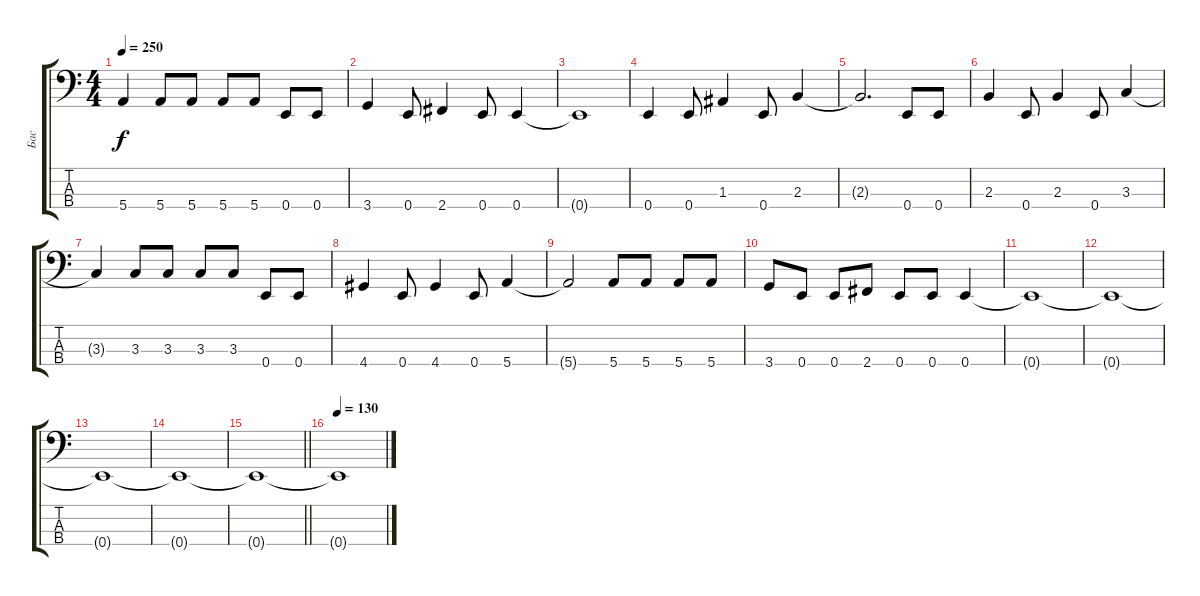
\track ("Бас" "Бас") {instrument electricbasspick}
\staff {score tabs}
\tuning (G2 D2 A1 E1) {hide}
\ts (4 4)
\tempo 250
\clef f4
\ks c
5.4{t}.4{dy f} 5.4.8 5.4.8 5.4.8 5.4.8 0.4.8 0.4.8 |
3.4.4 0.4.8 2.4.4 0.4.8 0.4.4 |
0.4{t}.1 |
0.4.4 0.4.8 1.3.4 0.4.8 2.3.4 |
2.3{t}.2{d} 0.4.8 0.4.8 |
2.3.4 0.4.8 2.3.4 0.4.8 3.3.4 |
3.3{t}.4 3.3.8 3.3.8 3.3.8 3.3.8 0.4.8 0.4.8 |
4.4.4 0.4.8 4.4.4 0.4.8 5.4.4 |
5.4{t}.2 5.4.8 5.4.8 5.4.8 5.4.8 |
3.4.8 0.4.8 0.4.8 2.4.8 0.4.8 0.4.8 0.4.4 |
0.4{t}.1 |
0.4{t}.1 |
0.4{t}.1 |
0.4{t}.1 |
\barLineRight lightlight
0.4{t}.1 |
\tempo 130
0.4{t}.1
